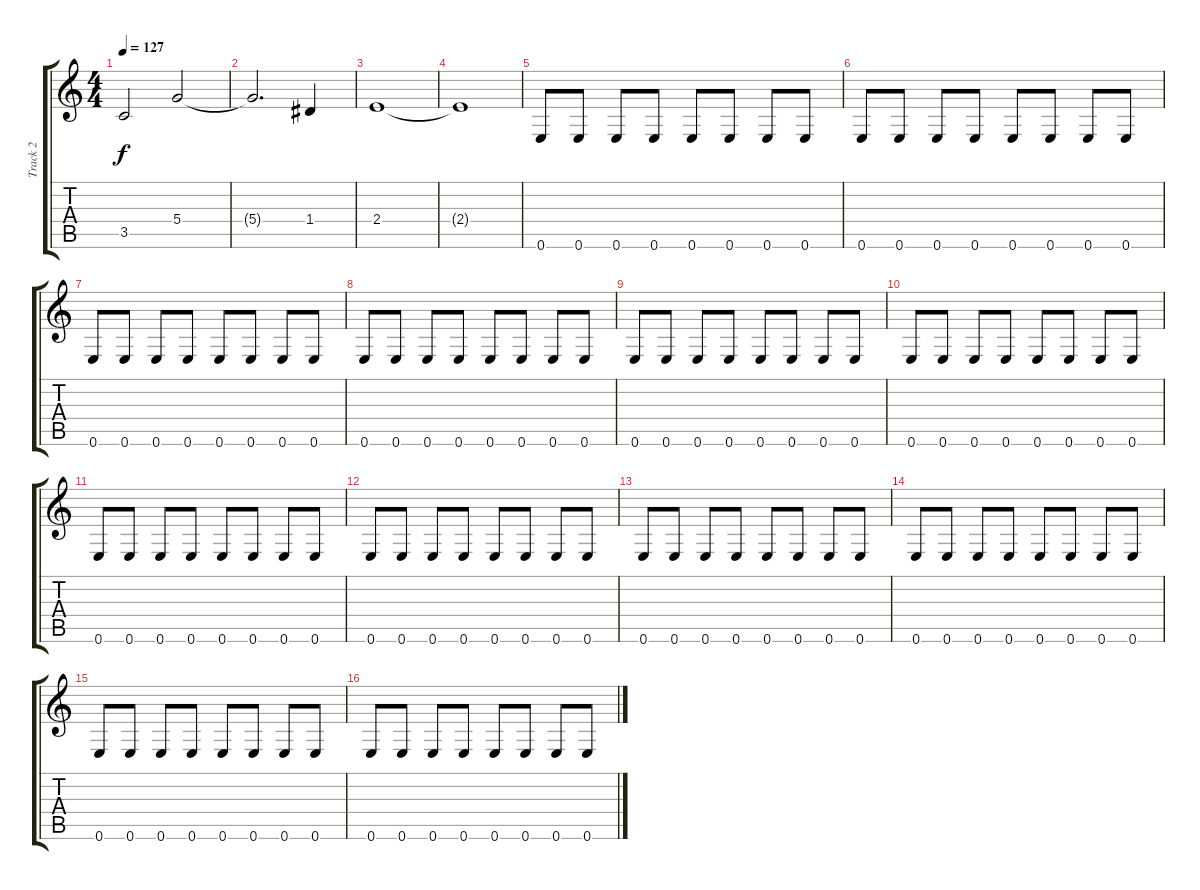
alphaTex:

\track ("Track 2" "Track 2") {instrument electricguitarclean}
\staff {score tabs}
\tuning (E4 B3 G3 D3 A2 E2) {hide}
\ts (4 4)
\tempo 127
\clef g2
\ks c
3.5.2{dy f} 5.4.2 |
5.4{t}.2{d} 1.4.4 |
2.4.1 |
2.4{t}.1 |
0.6.8 0.6.8 0.6.8 0.6.8 0.6.8 0.6.8 0.6.8 0.6.8 |
0.6.8 0.6.8 0.6.8 0.6.8 0.6.8 0.6.8 0.6.8 0.6.8 |
0.6.8 0.6.8 0.6.8 0.6.8 0.6.8 0.6.8 0.6.8 0.6.8 |
0.6.8 0.6.8 0.6.8 0.6.8 0.6.8 0.6.8 0.6.8 0.6.8 |
0.6.8 0.6.8 0.6.8 0.6.8 0.6.8 0.6.8 0.6.8 0.6.8 |
0.6.8 0.6.8 0.6.8 0.6.8 0.6.8 0.6.8 0.6.8 0.6.8 |
0.6.8 0.6.8 0.6.8 0.6.8 0.6.8 0.6.8 0.6.8 0.6.8 |
0.6.8 0.6.8 0.6.8 0.6.8 0.6.8 0.6.8 0.6.8 0.6.8 |
0.6.8 0.6.8 0.6.8 0.6.8 0.6.8 0.6.8 0.6.8 0.6.8 |
0.6.8 0.6.8 0.6.8 0.6.8 0.6.8 0.6.8 0.6.8 0.6.8 |
0.6.8 0.6.8 0.6.8 0.6.8 0.6.8 0.6.8 0.6.8 0.6.8 |
0.6.8 0.6.8 0.6.8 0.6.8 0.6.8 0.6.8 0.6.8 0.6.8
